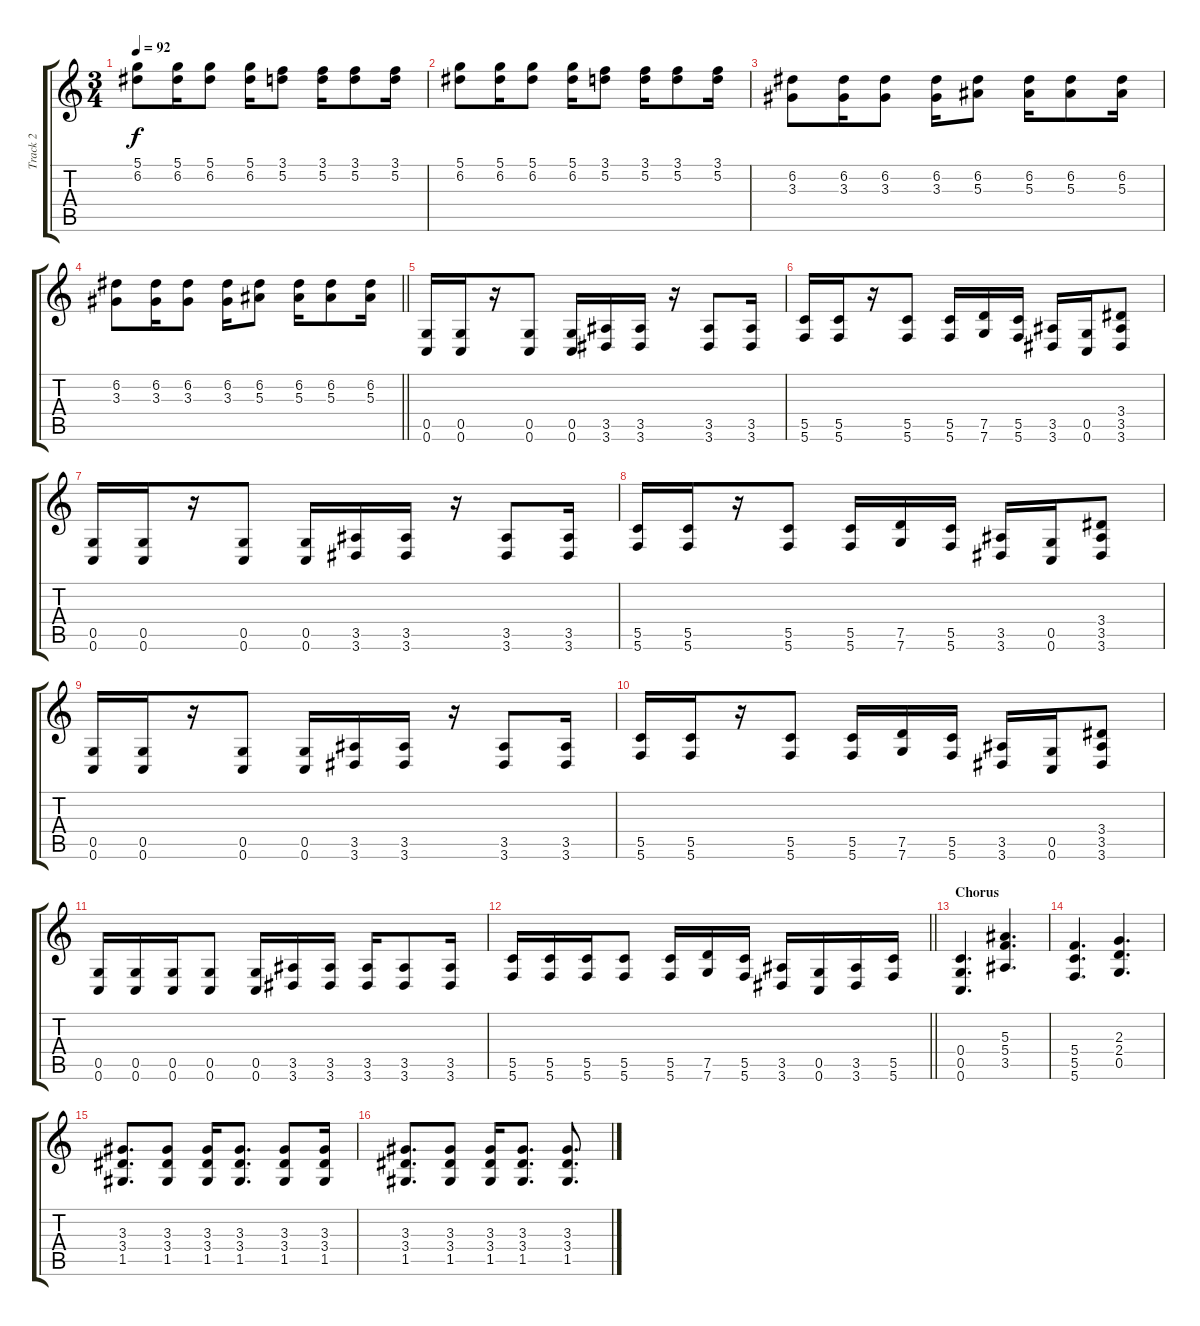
\track ("Track 2" "Track 2") {instrument acousticguitarnylon}
\staff {score tabs}
\tuning (D4 A3 F3 C3 G2 C2) {hide}
\ts (3 4)
\tempo 92
\clef g2
\ks c
(5.1 6.2).8{dy f} (5.1 6.2).16 (5.1 6.2).8 (5.1 6.2).16 (3.1 5.2).8 (3.1 5.2).16 (3.1 5.2).8 (3.1 5.2).16 |
(5.1 6.2).8 (5.1 6.2).16 (5.1 6.2).8 (5.1 6.2).16 (3.1 5.2).8 (3.1 5.2).16 (3.1 5.2).8 (3.1 5.2).16 |
(6.2 3.3).8 (6.2 3.3).16 (6.2 3.3).8 (6.2 3.3).16 (6.2 5.3).8 (6.2 5.3).16 (6.2 5.3).8 (6.2 5.3).16 |
\barLineRight lightlight
(6.2 3.3).8 (6.2 3.3).16 (6.2 3.3).8 (6.2 3.3).16 (6.2 5.3).8 (6.2 5.3).16 (6.2 5.3).8 (6.2 5.3).16 |
(0.5 0.6).16{instrument distortionguitar} (0.5 0.6).16 r.16 (0.5 0.6).8 (0.5 0.6).16 (3.5 3.6).16 (3.5 3.6).16 r.16 (3.5 3.6).8 (3.5 3.6).16 |
(5.5 5.6).16 (5.5 5.6).16 r.16 (5.5 5.6).8 (5.5 5.6).16 (7.5 7.6).16 (5.5 5.6).16 (3.5 3.6).16 (0.5 0.6).16 (3.4 3.5 3.6).8 |
(0.5 0.6).16 (0.5 0.6).16 r.16 (0.5 0.6).8 (0.5 0.6).16 (3.5 3.6).16 (3.5 3.6).16 r.16 (3.5 3.6).8 (3.5 3.6).16 |
(5.5 5.6).16 (5.5 5.6).16 r.16 (5.5 5.6).8 (5.5 5.6).16 (7.5 7.6).16 (5.5 5.6).16 (3.5 3.6).16 (0.5 0.6).16 (3.4 3.5 3.6).8 |
(0.5 0.6).16 (0.5 0.6).16 r.16 (0.5 0.6).8 (0.5 0.6).16 (3.5 3.6).16 (3.5 3.6).16 r.16 (3.5 3.6).8 (3.5 3.6).16 |
(5.5 5.6).16 (5.5 5.6).16 r.16 (5.5 5.6).8 (5.5 5.6).16 (7.5 7.6).16 (5.5 5.6).16 (3.5 3.6).16 (0.5 0.6).16 (3.4 3.5 3.6).8 |
(0.5 0.6).16 (0.5 0.6).16 (0.5 0.6).16 (0.5 0.6).8 (0.5 0.6).16 (3.5 3.6).16 (3.5 3.6).16 (3.5 3.6).16 (3.5 3.6).8 (3.5 3.6).16 |
\barLineRight lightlight
(5.5 5.6).16 (5.5 5.6).16 (5.5 5.6).16 (5.5 5.6).8 (5.5 5.6).16 (7.5 7.6).16 (5.5 5.6).16 (3.5 3.6).16 (0.5 0.6).16 (3.5 3.6).16 (5.5 5.6).16 |
\section ("" "Chorus")
(0.4 0.5 0.6).4{d} (5.3 5.4 3.5).4{d} |
(5.4 5.5 5.6).4{d} (2.3 2.4 0.5).4{d} |
(3.3 3.4 1.5).8{d} (3.3 3.4 1.5).8 (3.3 3.4 1.5).16 (3.3 3.4 1.5).8{d} (3.3 3.4 1.5).8 (3.3 3.4 1.5).16 |
(3.3 3.4 1.5).8{d} (3.3 3.4 1.5).8 (3.3 3.4 1.5).16 (3.3 3.4 1.5).8{d} (3.3 3.4 1.5).8{d}
